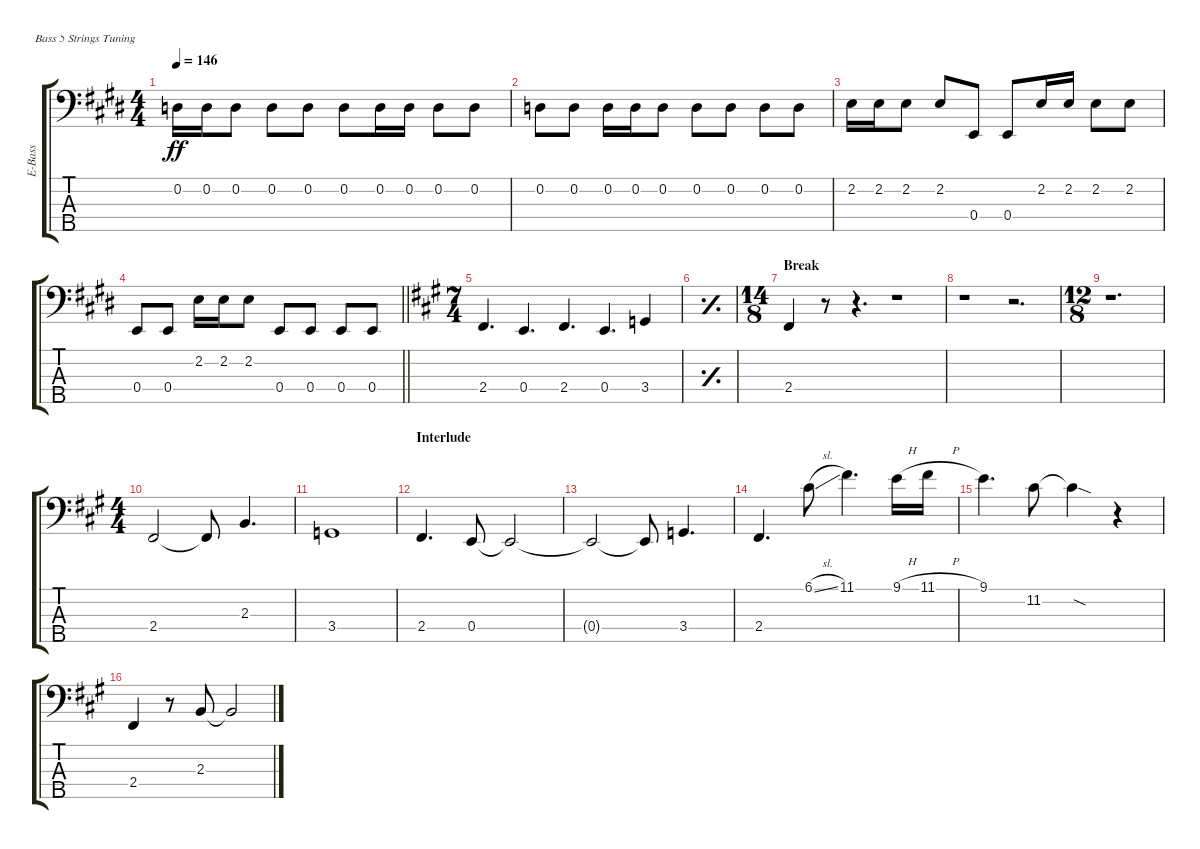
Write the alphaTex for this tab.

\defaultSystemsLayout 4
\bracketExtendMode groupsimilarinstruments
\otherSystemsTrackNameOrientation horizontal
\track ("Electric Bass" "E-Bass") {multiBarRest instrument electricbassfinger}
\staff {score tabs}
\tuning (G2 D2 A1 E1 B0)
\ts (4 4)
\tempo 146
\clef f4
\ks e
0.2{acc forcenatural}.16{dy ff} 0.2{acc forcenatural}.16 0.2{acc forcenatural}.8 0.2{acc forcenatural}.8 0.2{acc forcenatural}.8 0.2{acc forcenatural}.8 0.2{acc forcenatural}.16 0.2{acc forcenatural}.16 0.2{acc forcenatural}.8 0.2{acc forcenatural}.8 |
0.2{acc forcenatural}.8 0.2{acc forcenatural}.8 0.2{acc forcenatural}.16 0.2{acc forcenatural}.16 0.2{acc forcenatural}.8 0.2{acc forcenatural}.8 0.2{acc forcenatural}.8 0.2{acc forcenatural}.8 0.2{acc forcenatural}.8 |
2.2{acc forcenatural}.16 2.2{acc forcenatural}.16 2.2{acc forcenatural}.8 2.2{acc forcenatural}.8 0.4{acc forcenatural}.8 0.4{acc forcenatural}.8 2.2{acc forcenatural}.16 2.2{acc forcenatural}.16 2.2{acc forcenatural}.8 2.2{acc forcenatural}.8 |
\barLineRight lightlight
0.4{acc forcenatural}.8 0.4{acc forcenatural}.8 2.2{acc forcenatural}.16 2.2{acc forcenatural}.16 2.2{acc forcenatural}.8 0.4{acc forcenatural}.8 0.4{acc forcenatural}.8 0.4{acc forcenatural}.8 0.4{acc forcenatural}.8 |
\ts (7 4)
\beaming (8 2 2 2 2 2 2 2)
\ks a
2.4{acc #}.4{d} 0.4{acc forcenatural}.4{d} 2.4{acc #}.4{d} 0.4{acc forcenatural}.4{d} 3.4{acc forcenatural}.4 |
\simile simple
|
\ts (14 8)
\beaming (8 3 3 4 4)
\section ("" "Break")
\simile none
2.4{acc #}.4 r.8 r.4{d} r.1 |
r.1 r.2{d} |
\ts (12 8)
\beaming (8 3 3 4 4)
r.1{d} |
\ts (4 4)
\beaming (8 2 2 2 2)
2.4{acc #}.2 2.4{t acc #}.8 2.3{acc forcenatural}.4{d} |
3.4{acc forcenatural}.1 |
\section ("" "Interlude")
2.4{acc #}.4{d} 0.4{acc forcenatural}.8 0.4{t acc forcenatural}.2 |
0.4{t acc forcenatural}.2 0.4{t acc forcenatural}.8 3.4{acc forcenatural}.4{d} |
2.4{acc #}.4{d} 6.1{sl acc #}.8 11.1{acc #}.4{d} 9.1{h acc forcenatural}.16 11.1{h acc #}.16 |
9.1{acc forcenatural}.4{d} 11.2{acc #}.8 11.2{sod t acc #}.4 r.4 |
2.4{acc #}.4 r.8 2.3{acc forcenatural}.8 2.3{t acc forcenatural}.2
